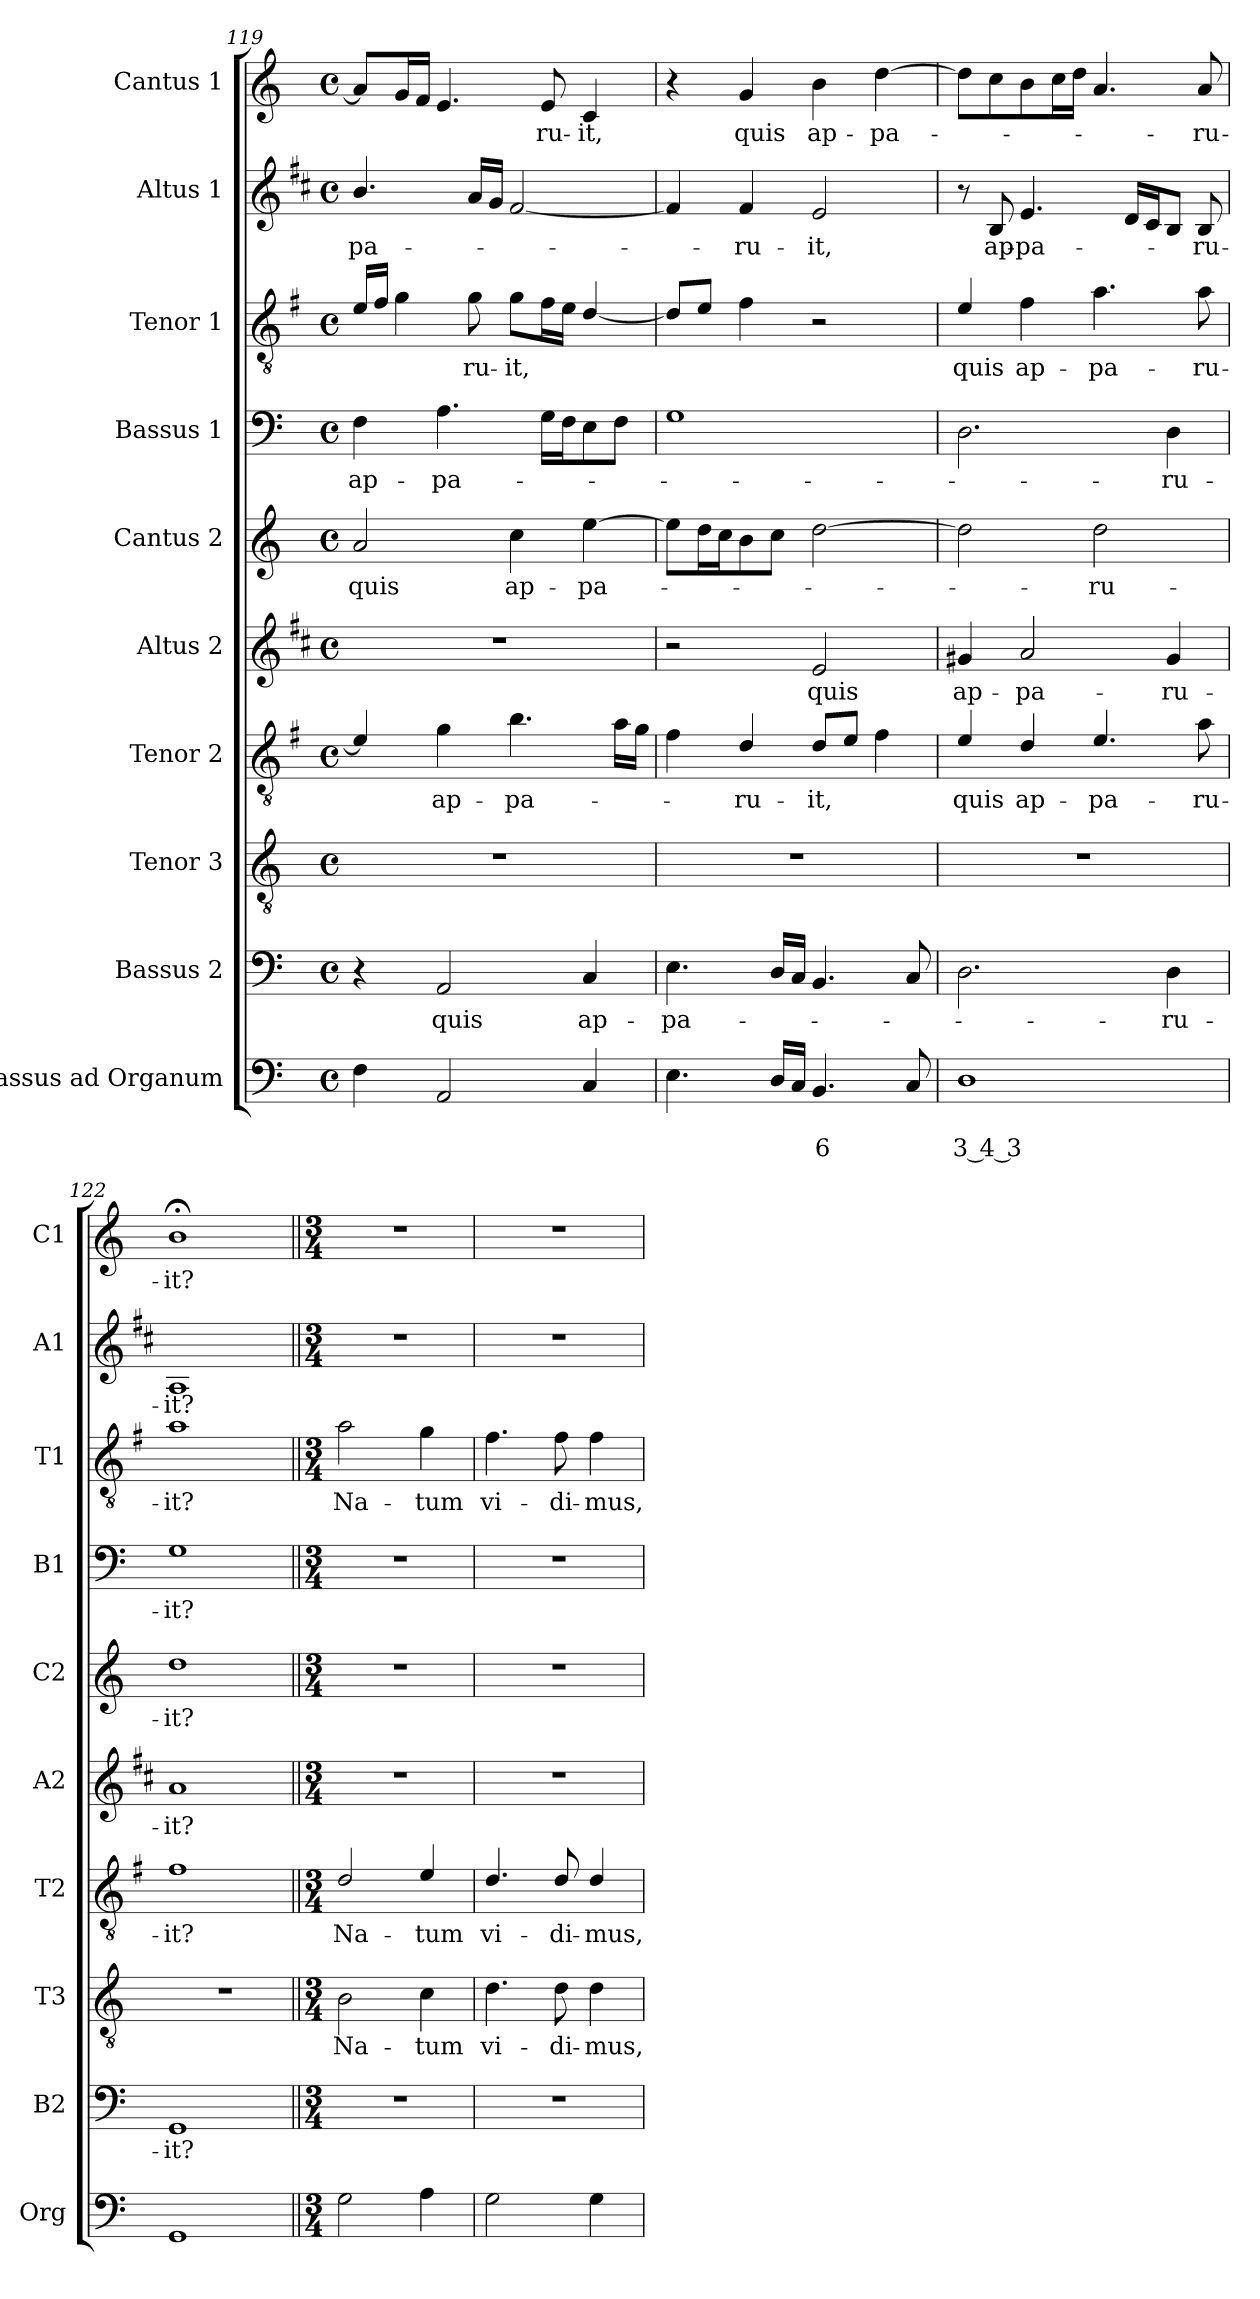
**kern	**text	**text	**kern	**text	**kern	**text	**kern	**text	**kern	**text	**kern	**text	**kern	**text	**kern	**text	**kern	**text	**kern	**text
*part10	*part10	*part10	*part9	*part9	*part8	*part8	*part7	*part7	*part6	*part6	*part5	*part5	*part4	*part4	*part3	*part3	*part2	*part2	*part1	*part1
*staff10	*staff10	*staff10	*staff9	*staff9	*staff8	*staff8	*staff7	*staff7	*staff6	*staff6	*staff5	*staff5	*staff4	*staff4	*staff3	*staff3	*staff2	*staff2	*staff1	*staff1
*I"Bassus ad Organum	*	*	*I"Bassus 2	*	*I"Tenor 3	*	*I"Tenor 2	*	*I"Altus 2	*	*I"Cantus 2	*	*I"Bassus 1	*	*I"Tenor 1	*	*I"Altus 1	*	*I"Cantus 1	*
*I'Org	*	*	*I'B2	*	*I'T3	*	*I'T2	*	*I'A2	*	*I'C2	*	*I'B1	*	*I'T1	*	*I'A1	*	*I'C1	*
*clefF4	*	*	*clefF4	*	*clefGv2	*	*clefGv2	*	*clefG2	*	*clefG2	*	*clefF4	*	*clefGv2	*	*clefG2	*	*clefG2	*
*	*	*	*	*	*	*	*ITrd4c7	*	*ITrd1c2	*	*	*	*	*	*ITrd4c7	*	*ITrd1c2	*	*	*
*k[]	*	*	*k[]	*	*k[]	*	*k[]	*	*k[]	*	*k[]	*	*k[]	*	*k[]	*	*k[]	*	*k[]	*
*C:	*	*	*C:	*	*C:	*	*C:	*	*C:	*	*C:	*	*C:	*	*C:	*	*C:	*	*C:	*
*M4/4	*	*	*M4/4	*	*M4/4	*	*M4/4	*	*M4/4	*	*M4/4	*	*M4/4	*	*M4/4	*	*M4/4	*	*M4/4	*
*met(c)	*	*	*met(c)	*	*met(c)	*	*met(c)	*	*met(c)	*	*met(c)	*	*met(c)	*	*met(c)	*	*met(c)	*	*met(c)	*
=119	=119	=119	=119	=119	=119	=119	=119	=119	=119	=119	=119	=119	=119	=119	=119	=119	=119	=119	=119	=119
!	!	!	!	!	!	!	!	!	!	!	!	!LO:LY:b	!	!LO:LY:b	!	!	!	!LO:LY:b	!	!
4F\	.	.	4r	.	1r	.	4A/]	.	1r	.	2a/	quis	4F\	ap-	16A/LL	.	4.a/	-pa-	8a/L]	.
.	.	.	.	.	.	.	.	.	.	.	.	.	.	.	16B/JJ	.	.	.	.	.
.	.	.	.	.	.	.	.	.	.	.	.	.	.	.	4c\	.	.	.	16g/L	.
.	.	.	.	.	.	.	.	.	.	.	.	.	.	.	.	.	.	.	16f/JJ	.
!	!	!	!	!LO:LY:b	!	!	!	!LO:LY:b	!	!	!	!	!	!LO:LY:b	!	!	!	!	!	!
2AA/	.	.	2AA/	quis	.	.	4c\	ap-	.	.	.	.	4.A\	-pa-	.	.	.	.	4.e/	.
!	!	!	!	!	!	!	!	!	!	!	!	!	!	!	!	!LO:LY:b	!	!	!	!
.	.	.	.	.	.	.	.	.	.	.	.	.	.	.	8c\	-ru-	16g/LL	.	.	.
.	.	.	.	.	.	.	.	.	.	.	.	.	.	.	.	.	16f/JJ	.	.	.
!	!	!	!	!	!	!	!	!LO:LY:b	!	!	!	!LO:LY:b	!	!	!	!LO:LY:b	!	!	!	!
.	.	.	.	.	.	.	4.e\	-pa-	.	.	4cc\	ap-	.	.	8c\L	-it,	[2e/	.	.	.
!	!	!	!	!	!	!	!	!	!	!	!	!	!	!	!	!	!	!	!	!LO:LY:b
.	.	.	.	.	.	.	.	.	.	.	.	.	16G\LL	.	16B\L	.	.	.	8e/	-ru-
.	.	.	.	.	.	.	.	.	.	.	.	.	16F\J	.	16A\JJ	.	.	.	.	.
!	!	!	!	!LO:LY:b	!	!	!	!	!	!	!	!LO:LY:b	!	!	!	!	!	!	!	!LO:LY:b
4C/	.	.	4C/	ap-	.	.	.	.	.	.	[4ee\	-pa-	8E\	.	[4G/	.	.	.	4c/	-it,
.	.	.	.	.	.	.	16d\LL	.	.	.	.	.	8F\J	.	.	.	.	.	.	.
.	.	.	.	.	.	.	16c\JJ	.	.	.	.	.	.	.	.	.	.	.	.	.
=120	=120	=120	=120	=120	=120	=120	=120	=120	=120	=120	=120	=120	=120	=120	=120	=120	=120	=120	=120	=120
!	!	!	!	!LO:LY:b	!	!	!	!	!	!	!	!	!	!	!	!	!	!	!	!
4.E\	.	.	4.E\	-pa-	1r	.	4B\	.	2r	.	8ee\L]	.	1G	.	8G/L]	.	4e/]	.	4r	.
.	.	.	.	.	.	.	.	.	.	.	16dd\L	.	.	.	8A/J	.	.	.	.	.
.	.	.	.	.	.	.	.	.	.	.	16cc\J	.	.	.	.	.	.	.	.	.
!	!	!	!	!	!	!	!	!LO:LY:b	!	!	!	!	!	!	!	!	!	!LO:LY:b	!	!LO:LY:b
.	.	.	.	.	.	.	4G/	-ru-	.	.	8b\	.	.	.	4B\	.	4e/	-ru-	4g/	quis
16D/LL	.	.	16D/LL	.	.	.	.	.	.	.	8cc\J	.	.	.	.	.	.	.	.	.
16C/JJ	.	.	16C/JJ	.	.	.	.	.	.	.	.	.	.	.	.	.	.	.	.	.
!	!	!LO:LY:b	!	!	!	!	!	!LO:LY:b	!	!LO:LY:b	!	!	!	!	!	!	!	!LO:LY:b	!	!LO:LY:b
4.BB/	.	6	4.BB/	.	.	.	8G/L	-it,	2d/	quis	[2dd\	.	.	.	2r	.	2d/	-it,	4b\	ap-
.	.	.	.	.	.	.	8A/J	.	.	.	.	.	.	.	.	.	.	.	.	.
!	!	!	!	!	!	!	!	!	!	!	!	!	!	!	!	!	!	!	!	!LO:LY:b
.	.	.	.	.	.	.	4B\	.	.	.	.	.	.	.	.	.	.	.	[4dd\	-pa-
8C/	.	.	8C/	.	.	.	.	.	.	.	.	.	.	.	.	.	.	.	.	.
=121	=121	=121	=121	=121	=121	=121	=121	=121	=121	=121	=121	=121	=121	=121	=121	=121	=121	=121	=121	=121
!	!	!LO:LY:b	!	!	!	!	!	!LO:LY:b	!	!LO:LY:b	!	!	!	!	!	!LO:LY:b	!	!	!	!
1D	.	3 4 3	2.D\	.	1r	.	4A/	quis	4f#X/	ap-	2dd\]	.	2.D\	.	4A/	quis	8r	.	8dd\L]	.
!	!	!	!	!	!	!	!	!	!	!	!	!	!	!	!	!	!	!LO:LY:b	!	!
.	.	.	.	.	.	.	.	.	.	.	.	.	.	.	.	.	8A/	ap-	8cc\	.
!	!	!	!	!	!	!	!	!LO:LY:b	!	!LO:LY:b	!	!	!	!	!	!LO:LY:b	!	!LO:LY:b	!	!
.	.	.	.	.	.	.	4G/	ap-	2g/	-pa-	.	.	.	.	4B\	ap-	4.d/	-pa-	8b\	.
.	.	.	.	.	.	.	.	.	.	.	.	.	.	.	.	.	.	.	16cc\L	.
.	.	.	.	.	.	.	.	.	.	.	.	.	.	.	.	.	.	.	16dd\JJ	.
!	!	!	!	!	!	!	!	!LO:LY:b	!	!	!	!LO:LY:b	!	!	!	!LO:LY:b	!	!	!	!
.	.	.	.	.	.	.	4.A/	-pa-	.	.	2dd\	-ru-	.	.	4.d\	-pa-	.	.	4.a/	.
.	.	.	.	.	.	.	.	.	.	.	.	.	.	.	.	.	16c/LL	.	.	.
.	.	.	.	.	.	.	.	.	.	.	.	.	.	.	.	.	16B/J	.	.	.
!	!	!	!	!LO:LY:b	!	!	!	!	!	!LO:LY:b	!	!	!	!LO:LY:b	!	!	!	!	!	!
.	.	.	4D\	-ru-	.	.	.	.	4f#/	-ru-	.	.	4D\	-ru-	.	.	8A/J	.	.	.
!	!	!	!	!	!	!	!	!LO:LY:b	!	!	!	!	!	!	!	!LO:LY:b	!	!LO:LY:b	!	!LO:LY:b
.	.	.	.	.	.	.	8d\	-ru-	.	.	.	.	.	.	8d\	-ru-	8A/	-ru-	8a/	-ru-
=122	=122	=122	=122	=122	=122	=122	=122	=122	=122	=122	=122	=122	=122	=122	=122	=122	=122	=122	=122	=122
!	!	!	!	!LO:LY:b	!	!	!	!LO:LY:b	!	!LO:LY:b	!	!LO:LY:b	!	!LO:LY:b	!	!LO:LY:b	!	!LO:LY:b	!	!LO:LY:b
1GG	.	.	1GG	-it?	1r	.	1B	-it?	1g	-it?	1dd	-it?	1G	-it?	1d	-it?	1G	-it?	1b;<	-it?
!!LO:LB:g=z
=123||	=123||	=123||	=123||	=123||	=123||	=123||	=123||	=123||	=123||	=123||	=123||	=123||	=123||	=123||	=123||	=123||	=123||	=123||	=123||	=123||
*M3/4	*	*	*M3/4	*	*M3/4	*	*M3/4	*	*M3/4	*	*M3/4	*	*M3/4	*	*M3/4	*	*M3/4	*	*M3/4	*
!	!	!	!	!	!	!LO:LY:b	!	!LO:LY:b	!	!	!	!	!	!	!	!LO:LY:b	!	!	!	!
2G\	.	.	2.r	.	2B\	Na-	2G/	Na-	2.r	.	2.r	.	2.r	.	2d\	Na-	2.r	.	2.r	.
!	!	!	!	!	!	!LO:LY:b	!	!LO:LY:b	!	!	!	!	!	!	!	!LO:LY:b	!	!	!	!
4A\	.	.	.	.	4c\	-tum	4A/	-tum	.	.	.	.	.	.	4c\	-tum	.	.	.	.
=124	=124	=124	=124	=124	=124	=124	=124	=124	=124	=124	=124	=124	=124	=124	=124	=124	=124	=124	=124	=124
!	!	!	!	!	!	!LO:LY:b	!	!LO:LY:b	!	!	!	!	!	!	!	!LO:LY:b	!	!	!	!
2G\	.	.	2.r	.	4.d\	vi-	4.G/	vi-	2.r	.	2.r	.	2.r	.	4.B\	vi-	2.r	.	2.r	.
!	!	!	!	!	!	!LO:LY:b	!	!LO:LY:b	!	!	!	!	!	!	!	!LO:LY:b	!	!	!	!
.	.	.	.	.	8d\	-di-	8G/	-di-	.	.	.	.	.	.	8B\	-di-	.	.	.	.
!	!	!	!	!	!	!LO:LY:b	!	!LO:LY:b	!	!	!	!	!	!	!	!LO:LY:b	!	!	!	!
4G\	.	.	.	.	4d\	-mus,	4G/	-mus,	.	.	.	.	.	.	4B\	-mus,	.	.	.	.
=	=	=	=	=	=	=	=	=	=	=	=	=	=	=	=	=	=	=	=	=
*-	*-	*-	*-	*-	*-	*-	*-	*-	*-	*-	*-	*-	*-	*-	*-	*-	*-	*-	*-	*-
